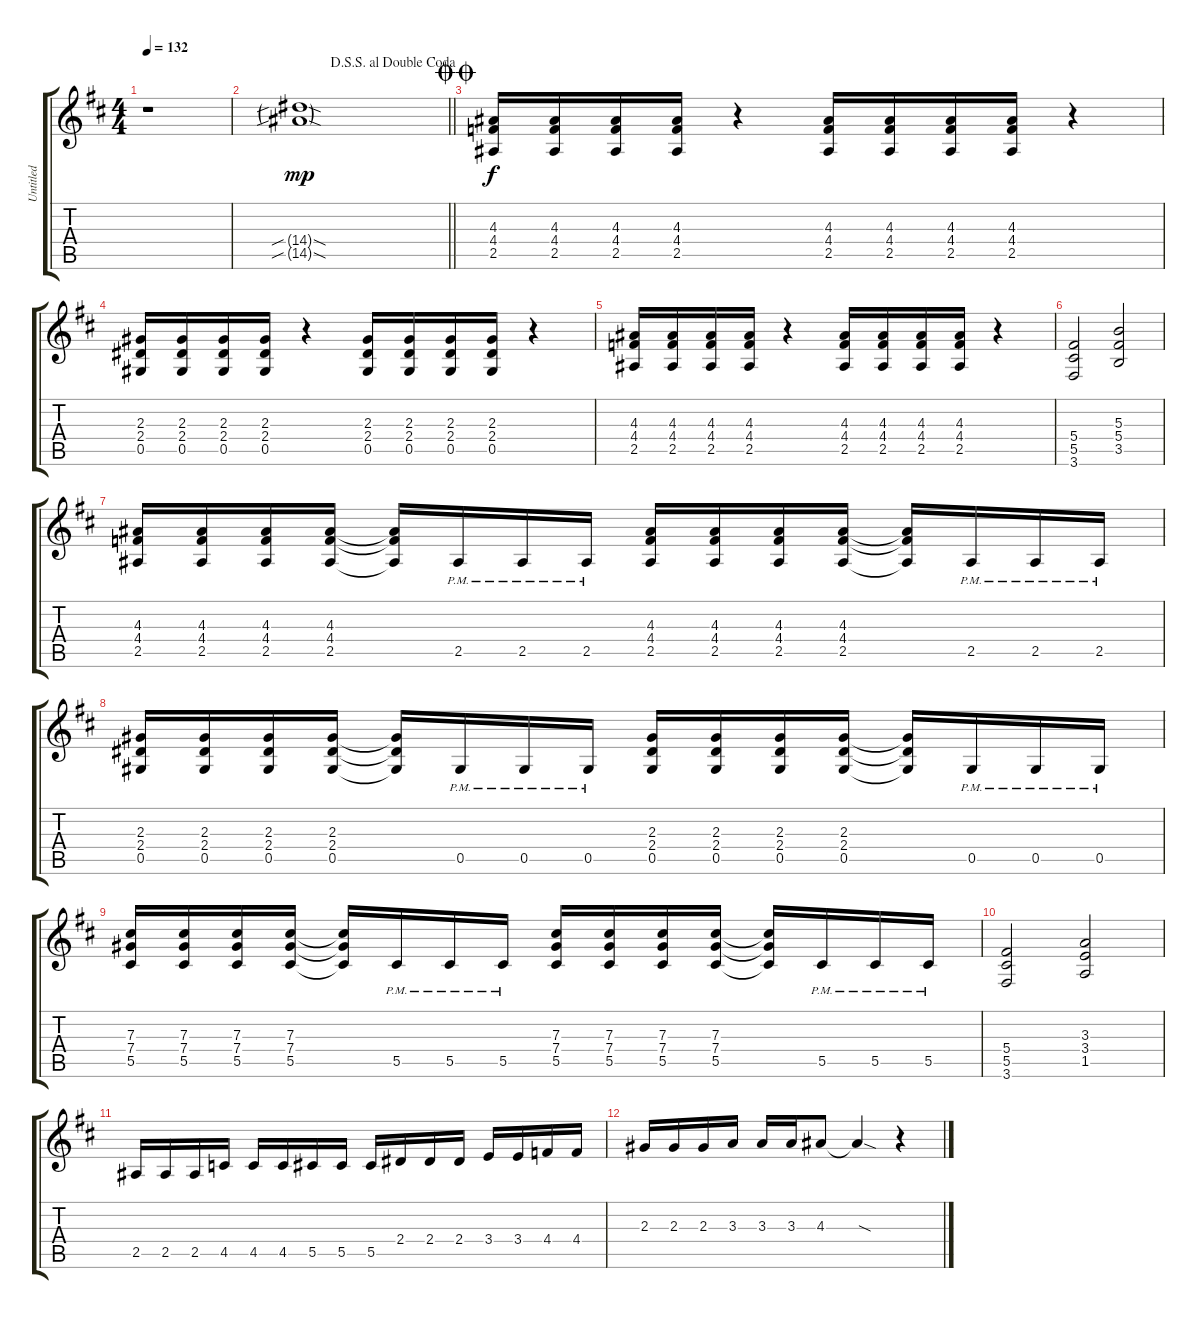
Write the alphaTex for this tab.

\track ("Untitled" "Untitled") {instrument distortionguitar}
\staff {score tabs}
\tuning (Eb4 Bb3 Gb3 Db3 Ab2 Eb2) {hide}
\ts (4 4)
\tempo 132
\clef g2
\ks d
r.1{dy f} |
\jump dalsegnosegnoaldoublecoda
\barLineRight lightlight
(14.4{sib sod g} 14.5{sib sod g}).1{dy mp} |
\jump doublecoda
(4.3 4.4 2.5).16{dy f} (4.3 4.4 2.5).16 (4.3 4.4 2.5).16 (4.3 4.4 2.5).16 r.4 (4.3 4.4 2.5).16 (4.3 4.4 2.5).16 (4.3 4.4 2.5).16 (4.3 4.4 2.5).16 r.4 |
(2.3 2.4 0.5).16 (2.3 2.4 0.5).16 (2.3 2.4 0.5).16 (2.3 2.4 0.5).16 r.4 (2.3 2.4 0.5).16 (2.3 2.4 0.5).16 (2.3 2.4 0.5).16 (2.3 2.4 0.5).16 r.4 |
(4.3 4.4 2.5).16 (4.3 4.4 2.5).16 (4.3 4.4 2.5).16 (4.3 4.4 2.5).16 r.4 (4.3 4.4 2.5).16 (4.3 4.4 2.5).16 (4.3 4.4 2.5).16 (4.3 4.4 2.5).16 r.4 |
(5.4 5.5 3.6).2 (5.3 5.4 3.5).2 |
(4.3 4.4 2.5).16 (4.3 4.4 2.5).16 (4.3 4.4 2.5).16 (4.3 4.4 2.5).16 (4.3{t} 4.4{t} 2.5{t}).16 2.5{pm}.16 2.5{pm}.16 2.5{pm}.16 (4.3 4.4 2.5).16 (4.3 4.4 2.5).16 (4.3 4.4 2.5).16 (4.3 4.4 2.5).16 (4.3{t} 4.4{t} 2.5{t}).16 2.5{pm}.16 2.5{pm}.16 2.5{pm}.16 |
(2.3 2.4 0.5).16 (2.3 2.4 0.5).16 (2.3 2.4 0.5).16 (2.3 2.4 0.5).16 (2.3{t} 2.4{t} 0.5{t}).16 0.5{pm}.16 0.5{pm}.16 0.5{pm}.16 (2.3 2.4 0.5).16 (2.3 2.4 0.5).16 (2.3 2.4 0.5).16 (2.3 2.4 0.5).16 (2.3{t} 2.4{t} 0.5{t}).16 0.5{pm}.16 0.5{pm}.16 0.5{pm}.16 |
(7.3 7.4 5.5).16 (7.3 7.4 5.5).16 (7.3 7.4 5.5).16 (7.3 7.4 5.5).16 (7.3{t} 7.4{t} 5.5{t}).16 5.5{pm}.16 5.5{pm}.16 5.5{pm}.16 (7.3 7.4 5.5).16 (7.3 7.4 5.5).16 (7.3 7.4 5.5).16 (7.3 7.4 5.5).16 (7.3{t} 7.4{t} 5.5{t}).16 5.5{pm}.16 5.5{pm}.16 5.5{pm}.16 |
(5.4 5.5 3.6).2 (3.3 3.4 1.5).2 |
2.5.16 2.5.16 2.5.16 4.5.16 4.5.16 4.5.16 5.5.16 5.5.16 5.5.16 2.4.16 2.4.16 2.4.16 3.4.16 3.4.16 4.4.16 4.4.16 |
2.3.16 2.3.16 2.3.16 3.3.16 3.3.16 3.3.16 4.3.8 4.3{sod t}.4 r.4
